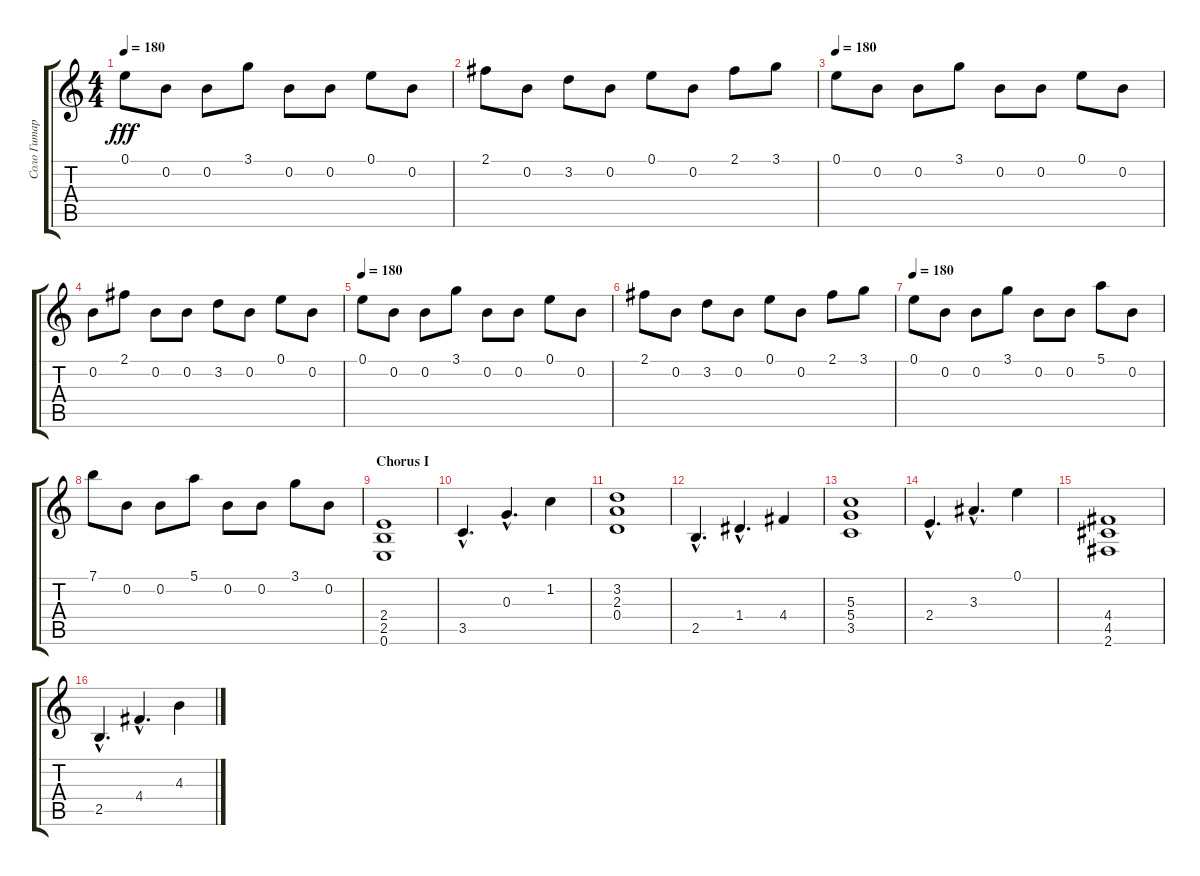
\track ("Соло Гитара" "Соло Гитар") {instrument overdrivenguitar}
\staff {score tabs}
\tuning (E4 B3 G3 D3 A2 E2) {hide}
\ts (4 4)
\tempo 180
\clef g2
\ks c
0.1.8{dy fff} 0.2.8{instrument distortionguitar} 0.2.8 3.1.8 0.2.8 0.2.8 0.1.8 0.2.8 |
2.1.8 0.2.8 3.2.8 0.2.8 0.1.8 0.2.8 2.1.8 3.1.8 |
\tempo 180
0.1.8 0.2.8 0.2.8 3.1.8 0.2.8 0.2.8 0.1.8 0.2.8 |
0.2.8 2.1.8 0.2.8 0.2.8 3.2.8 0.2.8 0.1.8 0.2.8 |
\tempo 180
0.1.8 0.2.8 0.2.8 3.1.8 0.2.8 0.2.8 0.1.8 0.2.8 |
2.1.8 0.2.8 3.2.8 0.2.8 0.1.8 0.2.8 2.1.8 3.1.8 |
\tempo 180
0.1.8 0.2.8 0.2.8 3.1.8 0.2.8 0.2.8 5.1.8 0.2.8 |
7.1.8 0.2.8 0.2.8 5.1.8 0.2.8 0.2.8 3.1.8 0.2.8 |
\section ("" "Chorus I")
(2.4 2.5 0.6).1 |
3.5{hac}.4{d} 0.3{hac}.4{d} 1.2.4 |
(3.2 2.3 0.4).1 |
2.5{hac}.4{d} 1.4{hac}.4{d} 4.4.4 |
(5.3 5.4 3.5).1 |
2.4{hac}.4{d} 3.3{hac}.4{d} 0.1.4 |
(4.4 4.5 2.6).1 |
2.5{hac}.4{d} 4.4{hac}.4{d} 4.3.4
